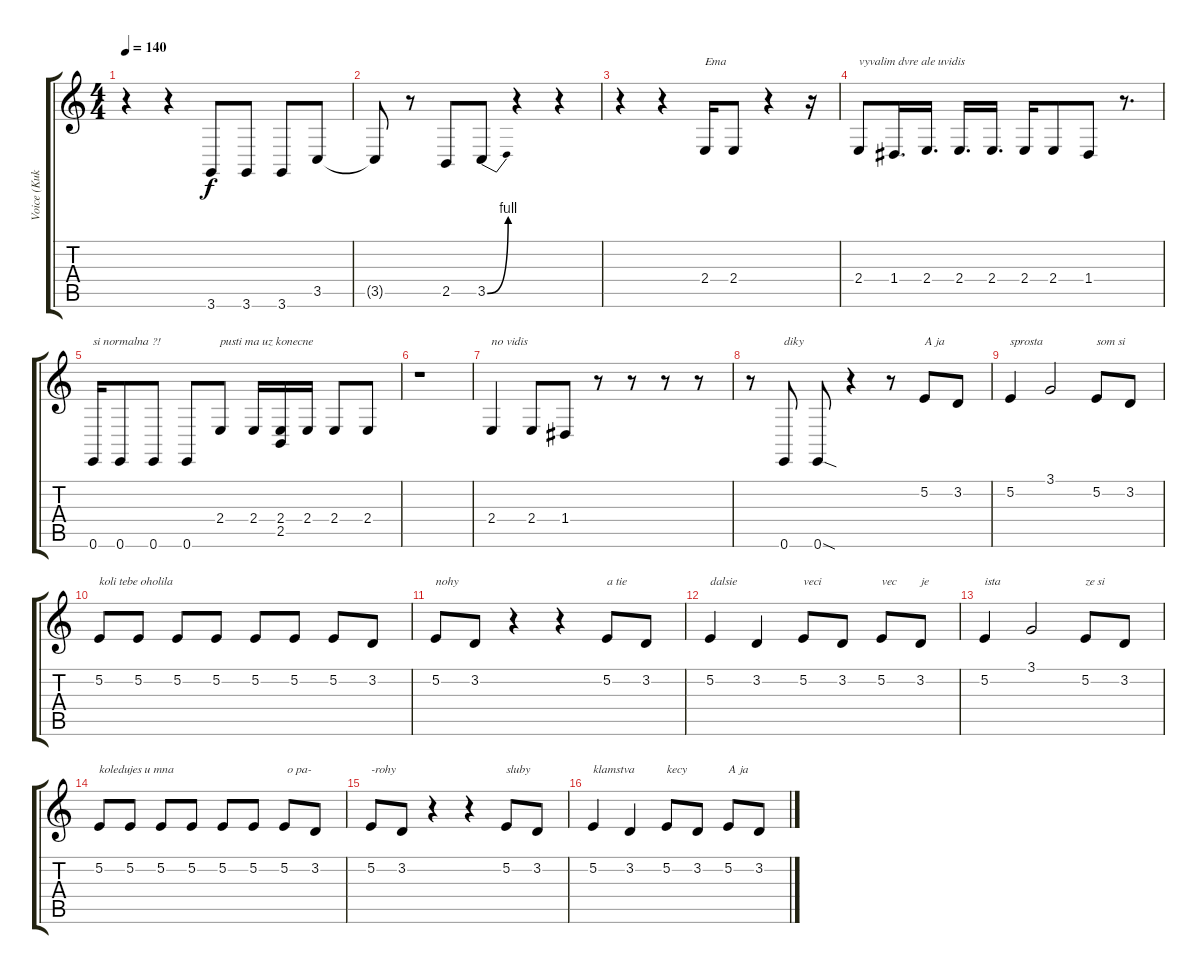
\track ("Voice (Kuko+Saboter)" "Voice (Kuk") {instrument lead8bassandlead}
\staff {score tabs}
\tuning (E4 B3 G3 D3 A2 E2) {hide}
\ts (4 4)
\tempo 140
\clef g2
\ks c
r.4{dy f} r.4 3.6.8 3.6.8 3.6.8 3.5.8 |
3.5{t}.8 r.8 2.5.8 3.5{be (bend 0 0 60 4)}.8 r.4 r.4 |
r.4 r.4 2.4.16{txt "Ema"} 2.4.8 r.4 r.16 |
2.4.8{txt "vyvalim dvre ale uvidis"} 1.4.16{d} 2.4.16{d} 2.4.16{d} 2.4.16{d} 2.4.16 2.4.8 1.4.8 r.8{d} |
0.6.16{txt "si normalna ?!"} 0.6.8 0.6.8 0.6.8 2.4.8{txt "pusti ma uz konecne"} 2.4.16 (2.4 2.5).16 2.4.16 2.4.8 2.4.8 |
r.1 |
2.4.4{txt "no vidis"} 2.4.8 1.4.8 r.8 r.8 r.8 r.8 |
r.8 0.6.8{txt "diky"} 0.6{sod}.8 r.4 r.8 5.2.8{txt "A ja"} 3.2.8 |
5.2.4{txt "sprosta"} 3.1.2 5.2.8{txt "som si"} 3.2.8 |
5.2.8{txt "koli tebe oholila "} 5.2.8 5.2.8 5.2.8 5.2.8 5.2.8 5.2.8 3.2.8 |
5.2.8{txt "nohy"} 3.2.8 r.4 r.4 5.2.8{txt "a tie"} 3.2.8 |
5.2.4{txt "dalsie"} 3.2.4 5.2.8{txt "veci"} 3.2.8 5.2.8{txt "vec"} 3.2.8{txt "je"} |
5.2.4{txt "ista"} 3.1.2 5.2.8{txt "ze si"} 3.2.8 |
5.2.8{txt "koledujes u mna"} 5.2.8 5.2.8 5.2.8 5.2.8 5.2.8 5.2.8{txt " o pa-"} 3.2.8 |
5.2.8{txt "-rohy"} 3.2.8 r.4 r.4 5.2.8{txt "sluby"} 3.2.8 |
5.2.4{txt "klamstva"} 3.2.4 5.2.8{txt "kecy"} 3.2.8 5.2.8{txt "A ja"} 3.2.8
